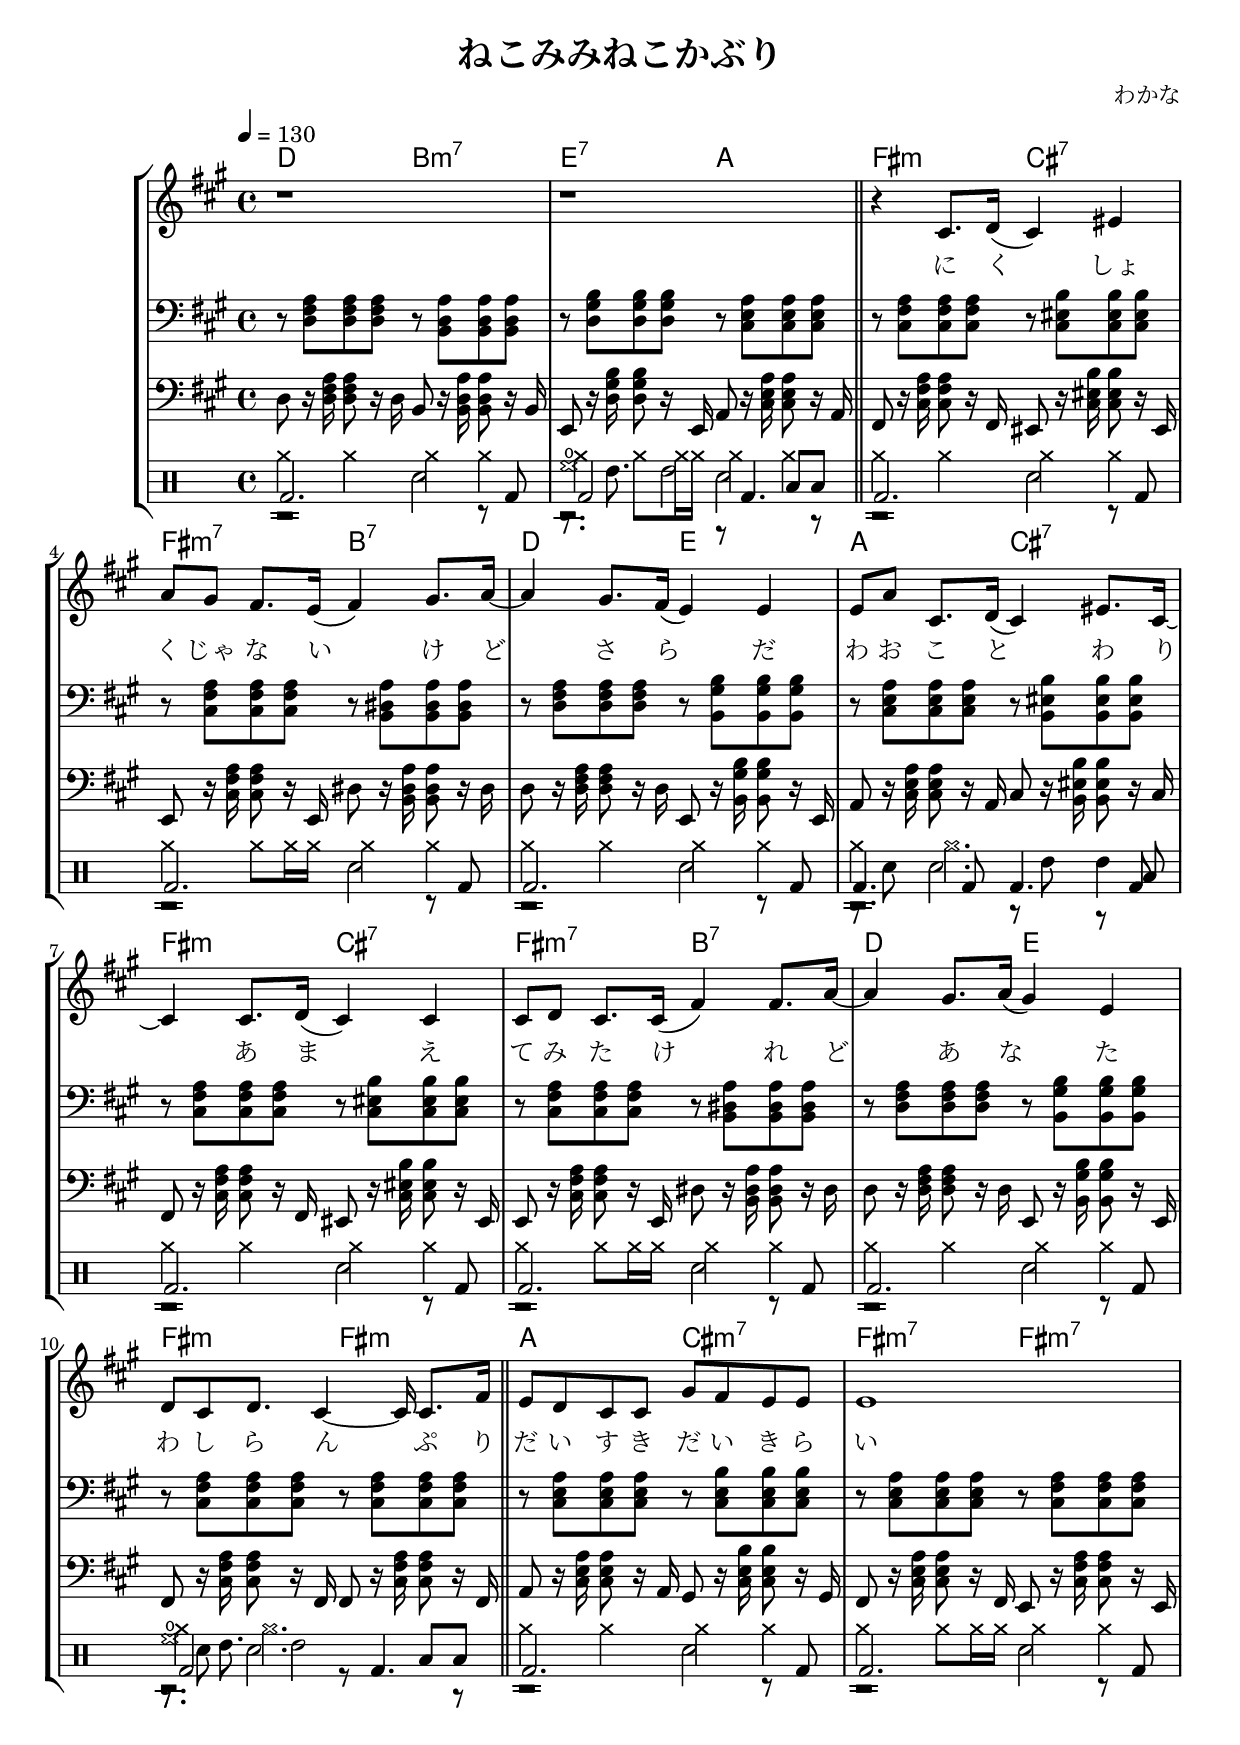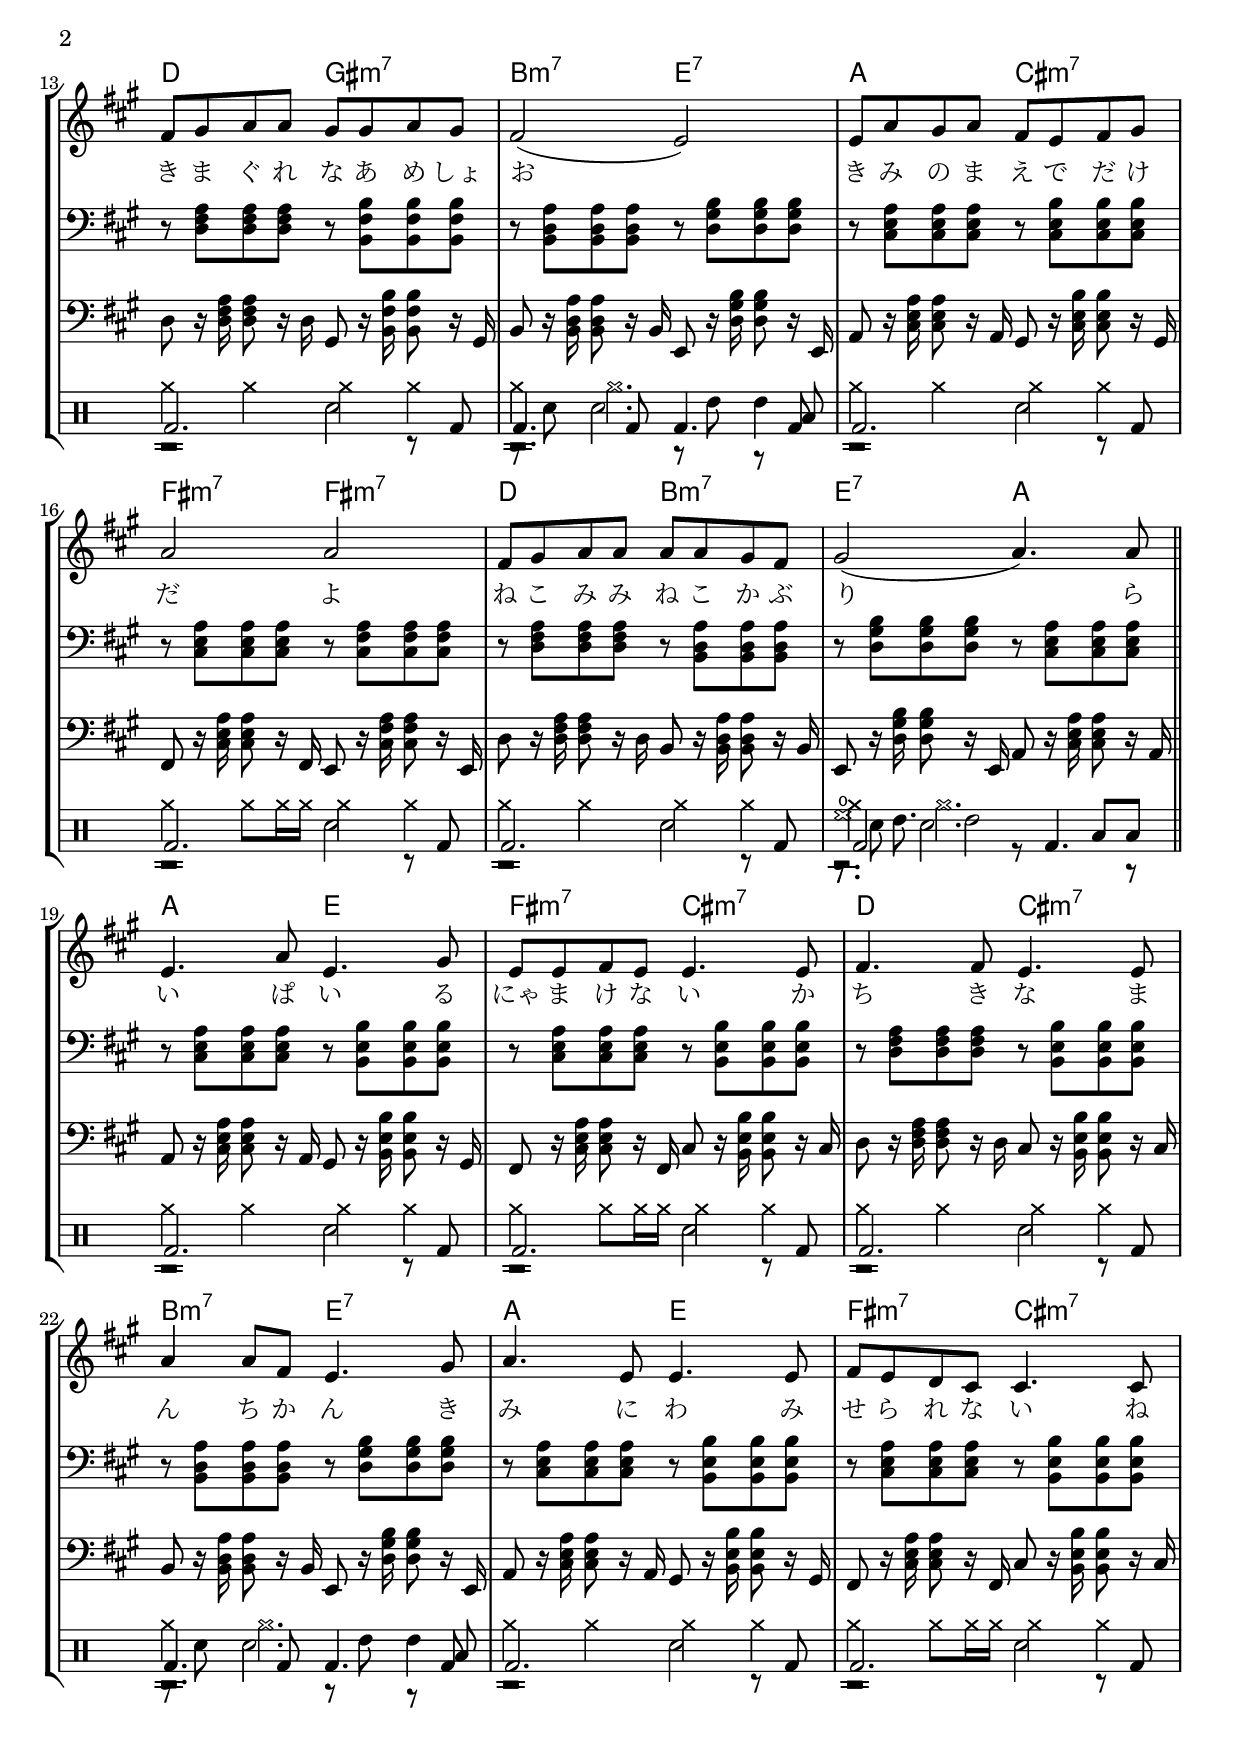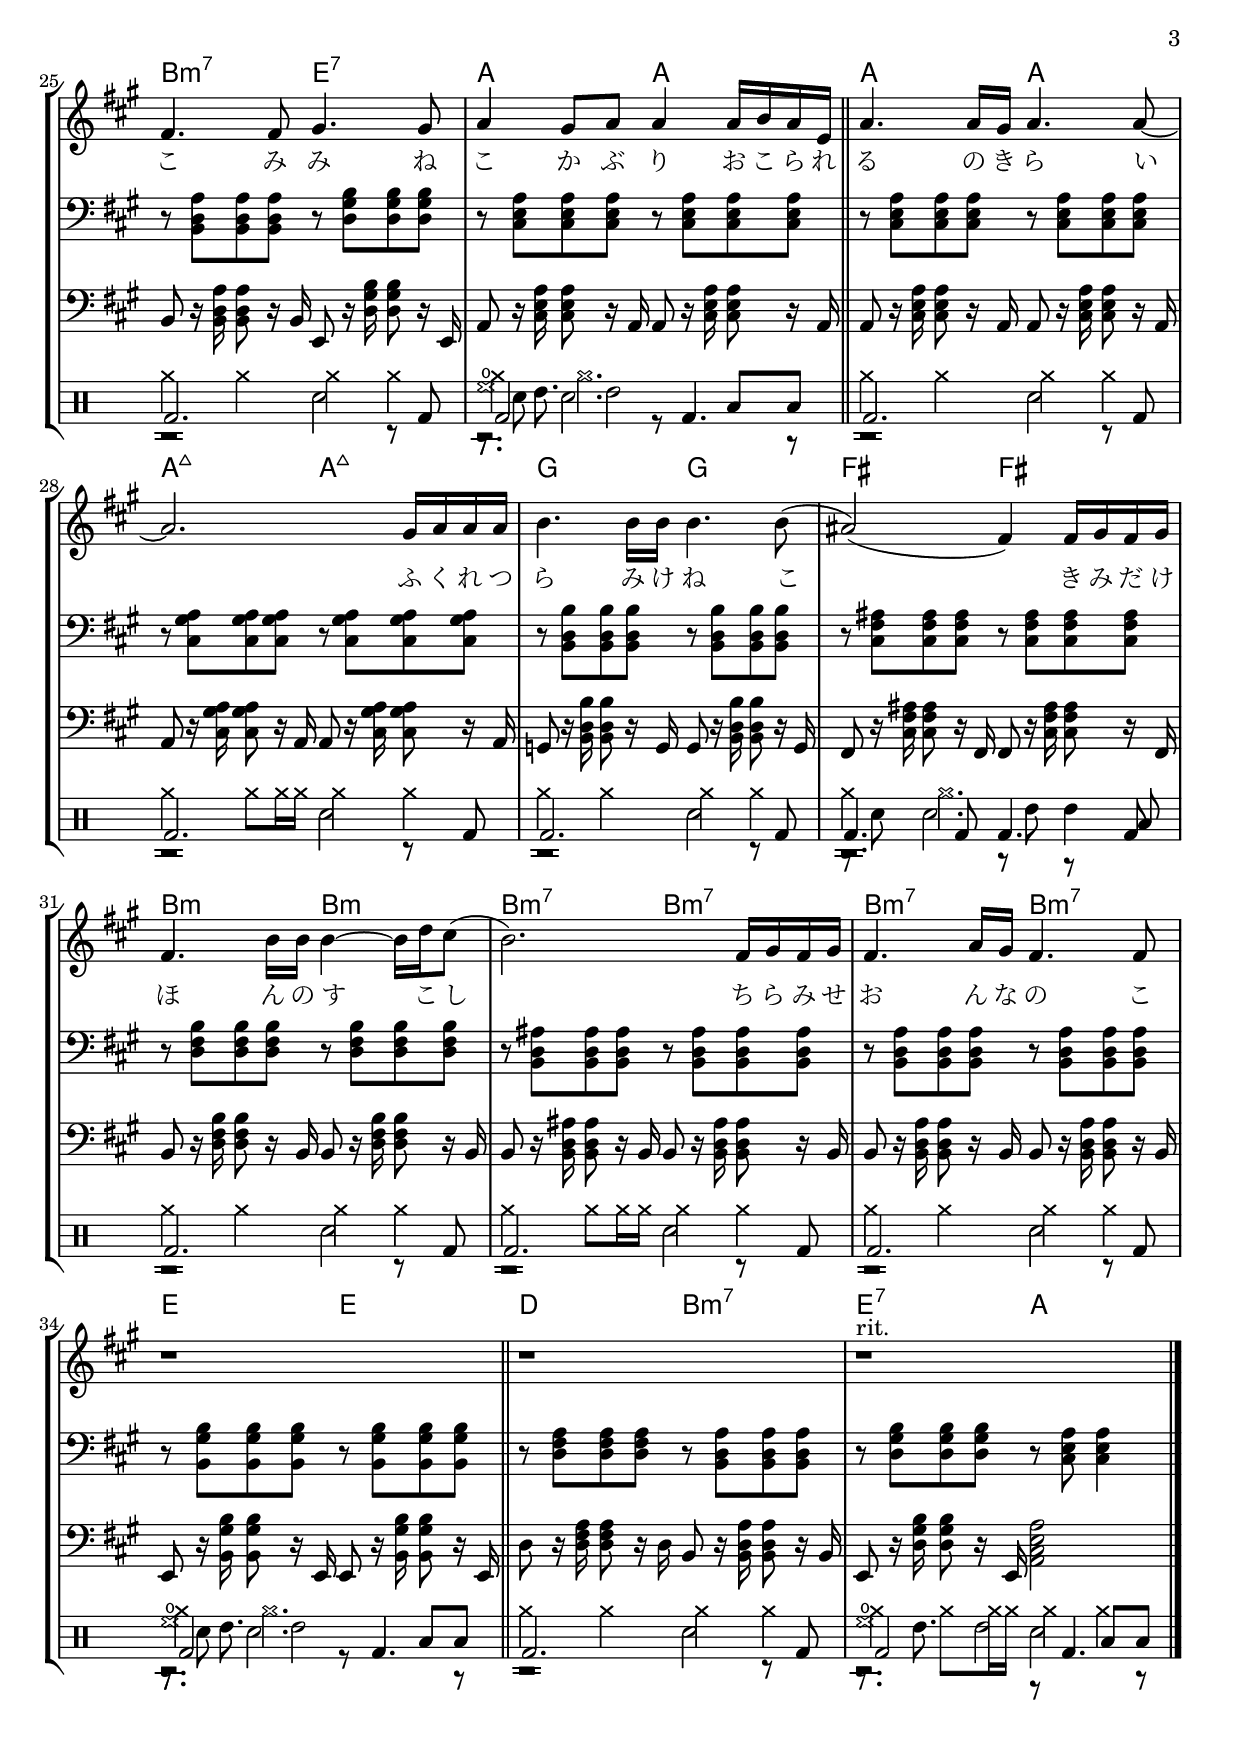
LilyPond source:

\version "2.12.1"

\header {
	title = \markup {ねこみみねこかぶり}
	composer = \markup \center-column {わかな}
}

harmony = \chordmode {
	d2 b:min7 e:7 a 

	fis:m cis:7 fis:min7 b:7 d e a cis:7 fis:m cis:7 fis:min7 b:7 d e fis:m fis:m 

	a cis:min7 fis:min7 fis:min7 d gis:min7 b:min7 e:7 a cis:min7 fis:min7 fis:min7 d b:min7 e:7 a 

	a e fis:min7 cis:min7 d cis:min7 b:min7 e:7 a e fis:min7 cis:min7 b:min7 e:7 a a 

	a a a:maj7 a:maj7 g g fis fis b:m b:m b:min7 b:min7 b:min7 b:min7 e e 

	d b:min7 e:7 a 
}

melody = {
	\key a \major
	\tempo 4 = 130
	r1 | r1   
	\set Staff.midiInstrument = #"fss0.34"
	r4 cis'8.  d'16  (cis'4)  eis'4 
	a'8  gis'8  fis'8.  e'16  (fis'4)  gis'8.  a'16~ 
	a'4  gis'8.  fis'16  (e'4)  e'4 
	e'8  a'8  cis'8.  d'16  (cis'4)  eis'8.  cis'16~ 
	cis'4  cis'8.  d'16  (cis'4)  cis'4 
	cis'8  d'8  cis'8.  cis'16  (fis'4)  fis'8.  a'16~ 
	a'4  gis'8.  a'16  (gis'4)  e'4 
	d'8  cis'8  d'8.  cis'4~cis'16  cis'8.  fis'16
	\set Staff.midiInstrument = #"fss0.34"
	 e'8  d'8  cis'8  cis'8  gis'8  fis'8  e'8  e'8 
	e'1 
	fis'8  gis'8  a'8  a'8  gis'8  gis'8  a'8  gis'8 
	fis'2  (e'2) 
	e'8  a'8  gis'8  a'8  fis'8  e'8  fis'8  gis'8 
	a'2  a'2 
	fis'8  gis'8  a'8  a'8  a'8  a'8  gis'8  fis'8 
	gis'2  (a'4.)  	\set Staff.midiInstrument = #"fss0.34"
	a'8 
	e'4.  a'8  e'4.  gis'8 
	e'8  e'8  fis'8  e'8  e'4.  e'8 
	fis'4.  fis'8  e'4.  e'8 
	a'4  a'8  fis'8  e'4.  gis'8 
	a'4.  e'8  e'4.  e'8 
	fis'8  e'8  d'8  cis'8  cis'4.  cis'8 
	fis'4.  fis'8  gis'4.  gis'8 
	a'4  gis'8  a'8  a'4  	\set Staff.midiInstrument = #"fss0.34"
	a'16  b'16  a'16  e'16 
	a'4.  a'16  gis'16  a'4.  a'8~ 
	a'2.  gis'16  a'16  a'16  a'16 
	b'4.  b'16  b'16  b'4.  b'8 
	(ais'2)  (fis'4)  fis'16  gis'16  fis'16  gis'16 
	fis'4.  b'16  b'16  b'4~b'16  d''16  cis''8 
	(b'2.)  fis'16  gis'16  fis'16  gis'16 
	fis'4.  a'16  gis'16  fis'4.  fis'8
	r1 	r1 | r1^"rit." \bar "|."
}

words = \lyricmode {
	
	に  く  しょ  く  じゃ  な  い  け  ど  さ  ら  だ  わ  お  こ  と  わ  り  あ  ま  え  て  み  た  け  れ  ど  あ  な  た  わ  し  ら  ん  ぷ  り  
	だ  い  す  き  だ  い  き  ら  い  き  ま  ぐ  れ  な  あ  め  しょ  お  き  み  の  ま  え  で  だ  け  だ  よ  ね  こ  み  み  ね  こ  か  ぶ  り  
	ら  い  ぱ  い  る  にゃ  ま  け  な  い  か  ち  き  な  ま  ん  ち  か  ん  き  み  に  わ  み  せ  ら  れ  な  い  ね  こ  み  み  ね  こ  か  ぶ  り  
	お  こ  ら  れ  る  の  き  ら  い  ふ  く  れ  つ  ら  み  け  ね  こ  き  み  だ  け  ほ  ん  の  す  こ  し  ち  ら  み  せ  お  ん  な  の  こ  
	
}

tempochange = {
	\tempo 4 = 130
	r1 | r1 \bar "||"
	\tempo 4 = 130
	r1 | r1 | r1 | r1 | r1 | r1 | r1 | r1 \bar "||"
	\tempo 4 = 130
	r1 | r1 | r1 | r1 | r1 | r1 | r1 | r1 \bar "||"
	\tempo 4 = 130
	r1 | r1 | r1 | r1 | r1 | r1 | r1 | r1 \bar "||"
	\tempo 4 = 130
	r1 | r1 | r1 | r1 | r1 | r1 | r1 | r1 \bar "||"
	\tempo 4 = 130
	r1 | \tempo 4 = 97 r2 \tempo 4 = 86 r2 \bar "|."
}

mainacc = {
	\clef bass
	\set Staff.midiInstrument = #"Electric Guitar (clean)"
	\key a \major
	\tempo 4 = 130
	r8 <d fis a>8 <d fis a>8 <d fis a>8
	r8 <b, d a>8 <b, d a>8 <b, d a>8
	r8 <d gis b>8 <d gis b>8 <d gis b>8
	r8 <cis e a>8 <cis e a>8 <cis e a>8
	\bar "||"

	\set Staff.midiInstrument = #"Electric Guitar (clean)"
	r8 <cis fis a>8 <cis fis a>8 <cis fis a>8
	r8 <cis eis b>8 <cis eis b>8 <cis eis b>8
	r8 <cis fis a>8 <cis fis a>8 <cis fis a>8
	r8 <b, dis a>8 <b, dis a>8 <b, dis a>8
	r8 <d fis a>8 <d fis a>8 <d fis a>8
	r8 <b, gis b>8 <b, gis b>8 <b, gis b>8
	r8 <cis e a>8 <cis e a>8 <cis e a>8
	r8 <b, eis b>8 <b, eis b>8 <b, eis b>8
	r8 <cis fis a>8 <cis fis a>8 <cis fis a>8
	r8 <cis eis b>8 <cis eis b>8 <cis eis b>8
	r8 <cis fis a>8 <cis fis a>8 <cis fis a>8
	r8 <b, dis a>8 <b, dis a>8 <b, dis a>8
	r8 <d fis a>8 <d fis a>8 <d fis a>8
	r8 <b, gis b>8 <b, gis b>8 <b, gis b>8
	r8 <cis fis a>8 <cis fis a>8 <cis fis a>8
	r8 <cis fis a>8 <cis fis a>8 <cis fis a>8
	\bar "||"

	\set Staff.midiInstrument = #"Electric Guitar (clean)"
	r8 <cis e a>8 <cis e a>8 <cis e a>8
	r8 <cis e b>8 <cis e b>8 <cis e b>8
	r8 <cis e a>8 <cis e a>8 <cis e a>8
	r8 <cis fis a>8 <cis fis a>8 <cis fis a>8
	r8 <d fis a>8 <d fis a>8 <d fis a>8
	r8 <b, fis b>8 <b, fis b>8 <b, fis b>8
	r8 <b, d a>8 <b, d a>8 <b, d a>8
	r8 <d gis b>8 <d gis b>8 <d gis b>8
	r8 <cis e a>8 <cis e a>8 <cis e a>8
	r8 <cis e b>8 <cis e b>8 <cis e b>8
	r8 <cis e a>8 <cis e a>8 <cis e a>8
	r8 <cis fis a>8 <cis fis a>8 <cis fis a>8
	r8 <d fis a>8 <d fis a>8 <d fis a>8
	r8 <b, d a>8 <b, d a>8 <b, d a>8
	r8 <d gis b>8 <d gis b>8 <d gis b>8
	r8 <cis e a>8 <cis e a>8 <cis e a>8
	\bar "||"

	\set Staff.midiInstrument = #"Electric Guitar (clean)"
	r8 <cis e a>8 <cis e a>8 <cis e a>8
	r8 <b, e b>8 <b, e b>8 <b, e b>8
	r8 <cis e a>8 <cis e a>8 <cis e a>8
	r8 <b, e b>8 <b, e b>8 <b, e b>8
	r8 <d fis a>8 <d fis a>8 <d fis a>8
	r8 <b, e b>8 <b, e b>8 <b, e b>8
	r8 <b, d a>8 <b, d a>8 <b, d a>8
	r8 <d gis b>8 <d gis b>8 <d gis b>8
	r8 <cis e a>8 <cis e a>8 <cis e a>8
	r8 <b, e b>8 <b, e b>8 <b, e b>8
	r8 <cis e a>8 <cis e a>8 <cis e a>8
	r8 <b, e b>8 <b, e b>8 <b, e b>8
	r8 <b, d a>8 <b, d a>8 <b, d a>8
	r8 <d gis b>8 <d gis b>8 <d gis b>8
	r8 <cis e a>8 <cis e a>8 <cis e a>8
	r8 <cis e a>8 <cis e a>8 <cis e a>8
	\bar "||"

	\set Staff.midiInstrument = #"Electric Guitar (clean)"
	r8 <cis e a>8 <cis e a>8 <cis e a>8
	r8 <cis e a>8 <cis e a>8 <cis e a>8
	r8 <cis gis a>8 <cis gis a>8 <cis gis a>8
	r8 <cis gis a>8 <cis gis a>8 <cis gis a>8
	r8 <b, d b>8 <b, d b>8 <b, d b>8
	r8 <b, d b>8 <b, d b>8 <b, d b>8
	r8 <cis fis ais>8 <cis fis ais>8 <cis fis ais>8
	r8 <cis fis ais>8 <cis fis ais>8 <cis fis ais>8
	r8 <d fis b>8 <d fis b>8 <d fis b>8
	r8 <d fis b>8 <d fis b>8 <d fis b>8
	r8 <b, d ais>8 <b, d ais>8 <b, d ais>8
	r8 <b, d ais>8 <b, d ais>8 <b, d ais>8
	r8 <b, d a>8 <b, d a>8 <b, d a>8
	r8 <b, d a>8 <b, d a>8 <b, d a>8
	r8 <b, gis b>8 <b, gis b>8 <b, gis b>8
	r8 <b, gis b>8 <b, gis b>8 <b, gis b>8
	\bar "||"

	\set Staff.midiInstrument = #"Electric Guitar (clean)"
	r8 <d fis a>8 <d fis a>8 <d fis a>8
	r8 <b, d a>8 <b, d a>8 <b, d a>8
	r8 <d gis b>8 <d gis b>8 <d gis b>8
	r8 <cis e a>8 <cis e a>4
	\bar "|."
}

subacc = {
	\clef bass
	\set Staff.midiInstrument = #"Synth Bass 2"
	\key a \major
	\tempo 4 = 130
	d8 r16 <d fis a>16 <d fis a>8 r16 d16
	b,8 r16 <b, d a>16 <b, d a>8 r16 b,16
	e,8 r16 <d gis b>16 <d gis b>8 r16 e,16
	a,8 r16 <cis e a>16 <cis e a>8 r16 a,16
	\bar "||"

	\set Staff.midiInstrument = #"Synth Bass 2"
	fis,8 r16 <cis fis a>16 <cis fis a>8 r16 fis,16
	eis,8 r16 <cis eis b>16 <cis eis b>8 r16 eis,16
	e,8 r16 <cis fis a>16 <cis fis a>8 r16 e,16
	dis8 r16 <b, dis a>16 <b, dis a>8 r16 dis16
	d8 r16 <d fis a>16 <d fis a>8 r16 d16
	e,8 r16 <b, gis b>16 <b, gis b>8 r16 e,16
	a,8 r16 <cis e a>16 <cis e a>8 r16 a,16
	cis8 r16 <b, eis b>16 <b, eis b>8 r16 cis16
	fis,8 r16 <cis fis a>16 <cis fis a>8 r16 fis,16
	eis,8 r16 <cis eis b>16 <cis eis b>8 r16 eis,16
	e,8 r16 <cis fis a>16 <cis fis a>8 r16 e,16
	dis8 r16 <b, dis a>16 <b, dis a>8 r16 dis16
	d8 r16 <d fis a>16 <d fis a>8 r16 d16
	e,8 r16 <b, gis b>16 <b, gis b>8 r16 e,16
	fis,8 r16 <cis fis a>16 <cis fis a>8 r16 fis,16
	fis,8 r16 <cis fis a>16 <cis fis a>8 r16 fis,16
	\bar "||"

	\set Staff.midiInstrument = #"Synth Bass 2"
	a,8 r16 <cis e a>16 <cis e a>8 r16 a,16
	gis,8 r16 <cis e b>16 <cis e b>8 r16 gis,16
	fis,8 r16 <cis e a>16 <cis e a>8 r16 fis,16
	e,8 r16 <cis fis a>16 <cis fis a>8 r16 e,16
	d8 r16 <d fis a>16 <d fis a>8 r16 d16
	gis,8 r16 <b, fis b>16 <b, fis b>8 r16 gis,16
	b,8 r16 <b, d a>16 <b, d a>8 r16 b,16
	e,8 r16 <d gis b>16 <d gis b>8 r16 e,16
	a,8 r16 <cis e a>16 <cis e a>8 r16 a,16
	gis,8 r16 <cis e b>16 <cis e b>8 r16 gis,16
	fis,8 r16 <cis e a>16 <cis e a>8 r16 fis,16
	e,8 r16 <cis fis a>16 <cis fis a>8 r16 e,16
	d8 r16 <d fis a>16 <d fis a>8 r16 d16
	b,8 r16 <b, d a>16 <b, d a>8 r16 b,16
	e,8 r16 <d gis b>16 <d gis b>8 r16 e,16
	a,8 r16 <cis e a>16 <cis e a>8 r16 a,16
	\bar "||"

	\set Staff.midiInstrument = #"Synth Bass 2"
	a,8 r16 <cis e a>16 <cis e a>8 r16 a,16
	gis,8 r16 <b, e b>16 <b, e b>8 r16 gis,16
	fis,8 r16 <cis e a>16 <cis e a>8 r16 fis,16
	cis8 r16 <b, e b>16 <b, e b>8 r16 cis16
	d8 r16 <d fis a>16 <d fis a>8 r16 d16
	cis8 r16 <b, e b>16 <b, e b>8 r16 cis16
	b,8 r16 <b, d a>16 <b, d a>8 r16 b,16
	e,8 r16 <d gis b>16 <d gis b>8 r16 e,16
	a,8 r16 <cis e a>16 <cis e a>8 r16 a,16
	gis,8 r16 <b, e b>16 <b, e b>8 r16 gis,16
	fis,8 r16 <cis e a>16 <cis e a>8 r16 fis,16
	cis8 r16 <b, e b>16 <b, e b>8 r16 cis16
	b,8 r16 <b, d a>16 <b, d a>8 r16 b,16
	e,8 r16 <d gis b>16 <d gis b>8 r16 e,16
	a,8 r16 <cis e a>16 <cis e a>8 r16 a,16
	a,8 r16 <cis e a>16 <cis e a>8 r16 a,16
	\bar "||"

	\set Staff.midiInstrument = #"Synth Bass 2"
	a,8 r16 <cis e a>16 <cis e a>8 r16 a,16
	a,8 r16 <cis e a>16 <cis e a>8 r16 a,16
	a,8 r16 <cis gis a>16 <cis gis a>8 r16 a,16
	a,8 r16 <cis gis a>16 <cis gis a>8 r16 a,16
	g,8 r16 <b, d b>16 <b, d b>8 r16 g,16
	g,8 r16 <b, d b>16 <b, d b>8 r16 g,16
	fis,8 r16 <cis fis ais>16 <cis fis ais>8 r16 fis,16
	fis,8 r16 <cis fis ais>16 <cis fis ais>8 r16 fis,16
	b,8 r16 <d fis b>16 <d fis b>8 r16 b,16
	b,8 r16 <d fis b>16 <d fis b>8 r16 b,16
	b,8 r16 <b, d ais>16 <b, d ais>8 r16 b,16
	b,8 r16 <b, d ais>16 <b, d ais>8 r16 b,16
	b,8 r16 <b, d a>16 <b, d a>8 r16 b,16
	b,8 r16 <b, d a>16 <b, d a>8 r16 b,16
	e,8 r16 <b, gis b>16 <b, gis b>8 r16 e,16
	e,8 r16 <b, gis b>16 <b, gis b>8 r16 e,16
	\bar "||"

	\set Staff.midiInstrument = #"Synth Bass 2"
	d8 r16 <d fis a>16 <d fis a>8 r16 d16
	b,8 r16 <b, d a>16 <b, d a>8 r16 b,16
	e,8 r16 <d gis b>16 <d gis b>8 r16 e,16
	<a, cis e a>2
	\bar "|."
}

percA = {
	\drummode {
	cymr4 cymr4 cymr4 cymr4  |cymr4 cymr8 cymr16 cymr16 cymr4 cymr4  \bar "||"
	cymr4 cymr4 cymr4 cymr4  |cymr4 cymr8 cymr16 cymr16 cymr4 cymr4  |cymr4 cymr4 cymr4 cymr4  |cymr4 cymr2.  |cymr4 cymr4 cymr4 cymr4  |cymr4 cymr8 cymr16 cymr16 cymr4 cymr4  |cymr4 cymr4 cymr4 cymr4  |cymr4 cymr2.  \bar "||"
	cymr4 cymr4 cymr4 cymr4  |cymr4 cymr8 cymr16 cymr16 cymr4 cymr4  |cymr4 cymr4 cymr4 cymr4  |cymr4 cymr2.  |cymr4 cymr4 cymr4 cymr4  |cymr4 cymr8 cymr16 cymr16 cymr4 cymr4  |cymr4 cymr4 cymr4 cymr4  |cymr4 cymr2.  \bar "||"
	cymr4 cymr4 cymr4 cymr4  |cymr4 cymr8 cymr16 cymr16 cymr4 cymr4  |cymr4 cymr4 cymr4 cymr4  |cymr4 cymr2.  |cymr4 cymr4 cymr4 cymr4  |cymr4 cymr8 cymr16 cymr16 cymr4 cymr4  |cymr4 cymr4 cymr4 cymr4  |cymr4 cymr2.  \bar "||"
	cymr4 cymr4 cymr4 cymr4  |cymr4 cymr8 cymr16 cymr16 cymr4 cymr4  |cymr4 cymr4 cymr4 cymr4  |cymr4 cymr2.  |cymr4 cymr4 cymr4 cymr4  |cymr4 cymr8 cymr16 cymr16 cymr4 cymr4  |cymr4 cymr4 cymr4 cymr4  |cymr4 cymr2.  \bar "||"
	cymr4 cymr4 cymr4 cymr4  |cymr4 cymr8 cymr16 cymr16 cymr4 cymr4  \bar "|."
	}
}

percB = {
	\drummode {
	r2 sn2  |r2 sn2  \bar "||"
	r2 sn2  |r2 sn2  |r2 sn2  |r8 sn8 sn2.  |r2 sn2  |r2 sn2  |r2 sn2  |r8 sn8 sn2.  \bar "||"
	r2 sn2  |r2 sn2  |r2 sn2  |r8 sn8 sn2.  |r2 sn2  |r2 sn2  |r2 sn2  |r8 sn8 sn2.  \bar "||"
	r2 sn2  |r2 sn2  |r2 sn2  |r8 sn8 sn2.  |r2 sn2  |r2 sn2  |r2 sn2  |r8 sn8 sn2.  \bar "||"
	r2 sn2  |r2 sn2  |r2 sn2  |r8 sn8 sn2.  |r2 sn2  |r2 sn2  |r2 sn2  |r8 sn8 sn2.  \bar "||"
	r2 sn2  |r2 sn2  \bar "|."
	}
}

percC = {
	\drummode {
	bd2. r8 bd8  |bd2 r8 bd4.  \bar "||"
	bd2. r8 bd8  |bd2. r8 bd8  |bd2. r8 bd8  |bd4. bd8 bd4. bd8  |bd2. r8 bd8  |bd2. r8 bd8  |bd2. r8 bd8  |bd2 r8 bd4.  \bar "||"
	bd2. r8 bd8  |bd2. r8 bd8  |bd2. r8 bd8  |bd4. bd8 bd4. bd8  |bd2. r8 bd8  |bd2. r8 bd8  |bd2. r8 bd8  |bd2 r8 bd4.  \bar "||"
	bd2. r8 bd8  |bd2. r8 bd8  |bd2. r8 bd8  |bd4. bd8 bd4. bd8  |bd2. r8 bd8  |bd2. r8 bd8  |bd2. r8 bd8  |bd2 r8 bd4.  \bar "||"
	bd2. r8 bd8  |bd2. r8 bd8  |bd2. r8 bd8  |bd4. bd8 bd4. bd8  |bd2. r8 bd8  |bd2. r8 bd8  |bd2. r8 bd8  |bd2 r8 bd4.  \bar "||"
	bd2. r8 bd8  |bd2 r8 bd4.  \bar "|."
	}
}

percD = {
	\drummode {
	r1 |r8. tommh8. tommh2 r8  \bar "||"
	r1 |r1 |r1 |r2 r8 tommh8 tommh4  |r1 |r1 |r1 |r8. tommh8. tommh2 r8  \bar "||"
	r1 |r1 |r1 |r2 r8 tommh8 tommh4  |r1 |r1 |r1 |r8. tommh8. tommh2 r8  \bar "||"
	r1 |r1 |r1 |r2 r8 tommh8 tommh4  |r1 |r1 |r1 |r8. tommh8. tommh2 r8  \bar "||"
	r1 |r1 |r1 |r2 r8 tommh8 tommh4  |r1 |r1 |r1 |r8. tommh8. tommh2 r8  \bar "||"
	r1 |r8. tommh8. tommh2 r8  \bar "|."
	}
}

percE = {
	\drummode {
	r1 |r2. toml8 toml8  \bar "||"
	r1 |r1 |r1 |r2. r8 toml8  |r1 |r1 |r1 |r2. toml8 toml8  \bar "||"
	r1 |r1 |r1 |r2. r8 toml8  |r1 |r1 |r1 |r2. toml8 toml8  \bar "||"
	r1 |r1 |r1 |r2. r8 toml8  |r1 |r1 |r1 |r2. toml8 toml8  \bar "||"
	r1 |r1 |r1 |r2. r8 toml8  |r1 |r1 |r1 |r2. toml8 toml8  \bar "||"
	r1 |r2. toml8 toml8  \bar "|."
	}
}

percF = {
	\drummode {
	r1 |hho1  \bar "||"
	r1 |r1 |r1 |r1 |r1 |r1 |r1 |hho1  \bar "||"
	r1 |r1 |r1 |r1 |r1 |r1 |r1 |hho1  \bar "||"
	r1 |r1 |r1 |r1 |r1 |r1 |r1 |hho1  \bar "||"
	r1 |r1 |r1 |r1 |r1 |r1 |r1 |hho1  \bar "||"
	r1 |hho1  \bar "|."
	}
}

\score {
	<<
		\new StaffGroup <<
			\new ChordNames {\harmony}
			\new Voice = "melody" {\melody}
			\new Lyrics \lyricsto "melody" \words
			\new Staff = "mainacc" {\mainacc}
			\new Staff = "subacc" {\subacc}
			\new DrumStaff <<
				\new DrumVoice {\percA}
				\new DrumVoice {\percB}
				\new DrumVoice {\percC}
				\new DrumVoice {\percD}
				\new DrumVoice {\percE}
				\new DrumVoice {\percF}
			>>
		>>
	>>
	\layout { }
}
